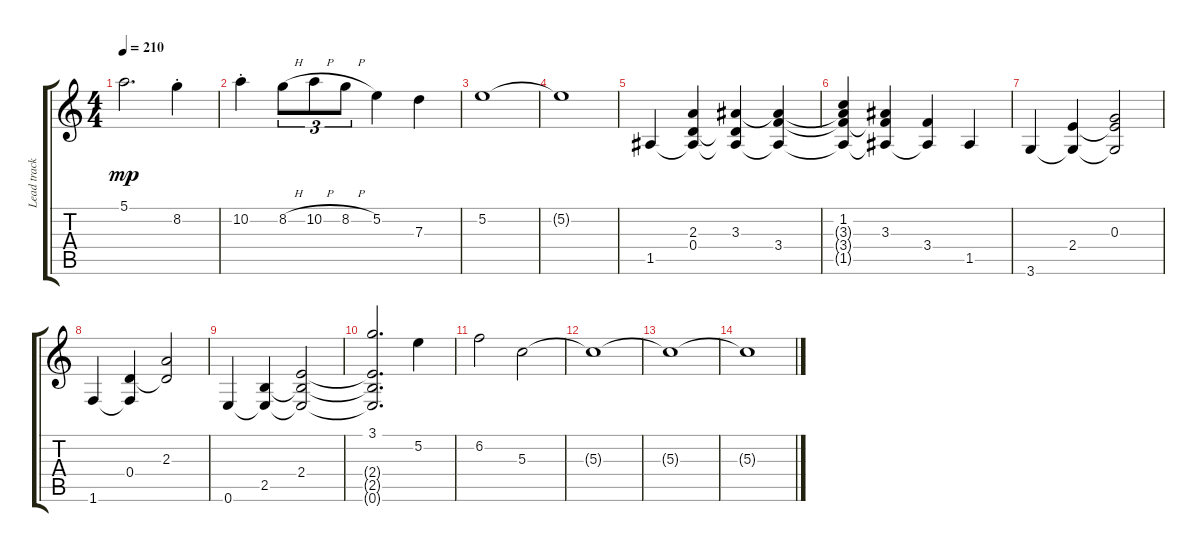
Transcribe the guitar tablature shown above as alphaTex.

\track ("Lead track R" "Lead track") {instrument overdrivenguitar}
\staff {score tabs}
\tuning (E4 B3 G3 D3 A2 E2) {hide}
\ts (4 4)
\tempo 210
\clef g2
\ks c
5.1.2{d dy mp} 8.2{st}.4 |
10.2{st}.4 8.2{h}.8{tu (3 2)} 10.2{h}.8{tu (3 2)} 8.2{h}.8{tu (3 2)} 5.2.4 7.3.4 |
5.2.1 |
5.2{t}.1 |
1.5.4 (2.3 0.4 1.5{t}).4 (3.3 0.4{t} 1.5{t}).4 (3.3{t} 3.4 1.5{t}).4 |
(1.2 3.3{t} 3.4{t} 1.5{t}).4 (3.3 3.4{t} 1.5{t}).4 (3.4 1.5{t}).4 1.5.4 |
3.6.4 (2.4 3.6{t}).4 (0.3 2.4{t} 3.6{t}).2 |
1.6.4 (0.4 1.6{t}).4 (2.3 0.4{t}).2 |
0.6.4 (2.5 0.6{t}).4 (2.4 2.5{t} 0.6{t}).2 |
(3.1 2.4{t} 2.5{t} 0.6{t}).2{d} 5.2.4 |
6.2.2 5.3.2 |
5.3{t}.1 |
5.3{t}.1 |
5.3{t}.1
